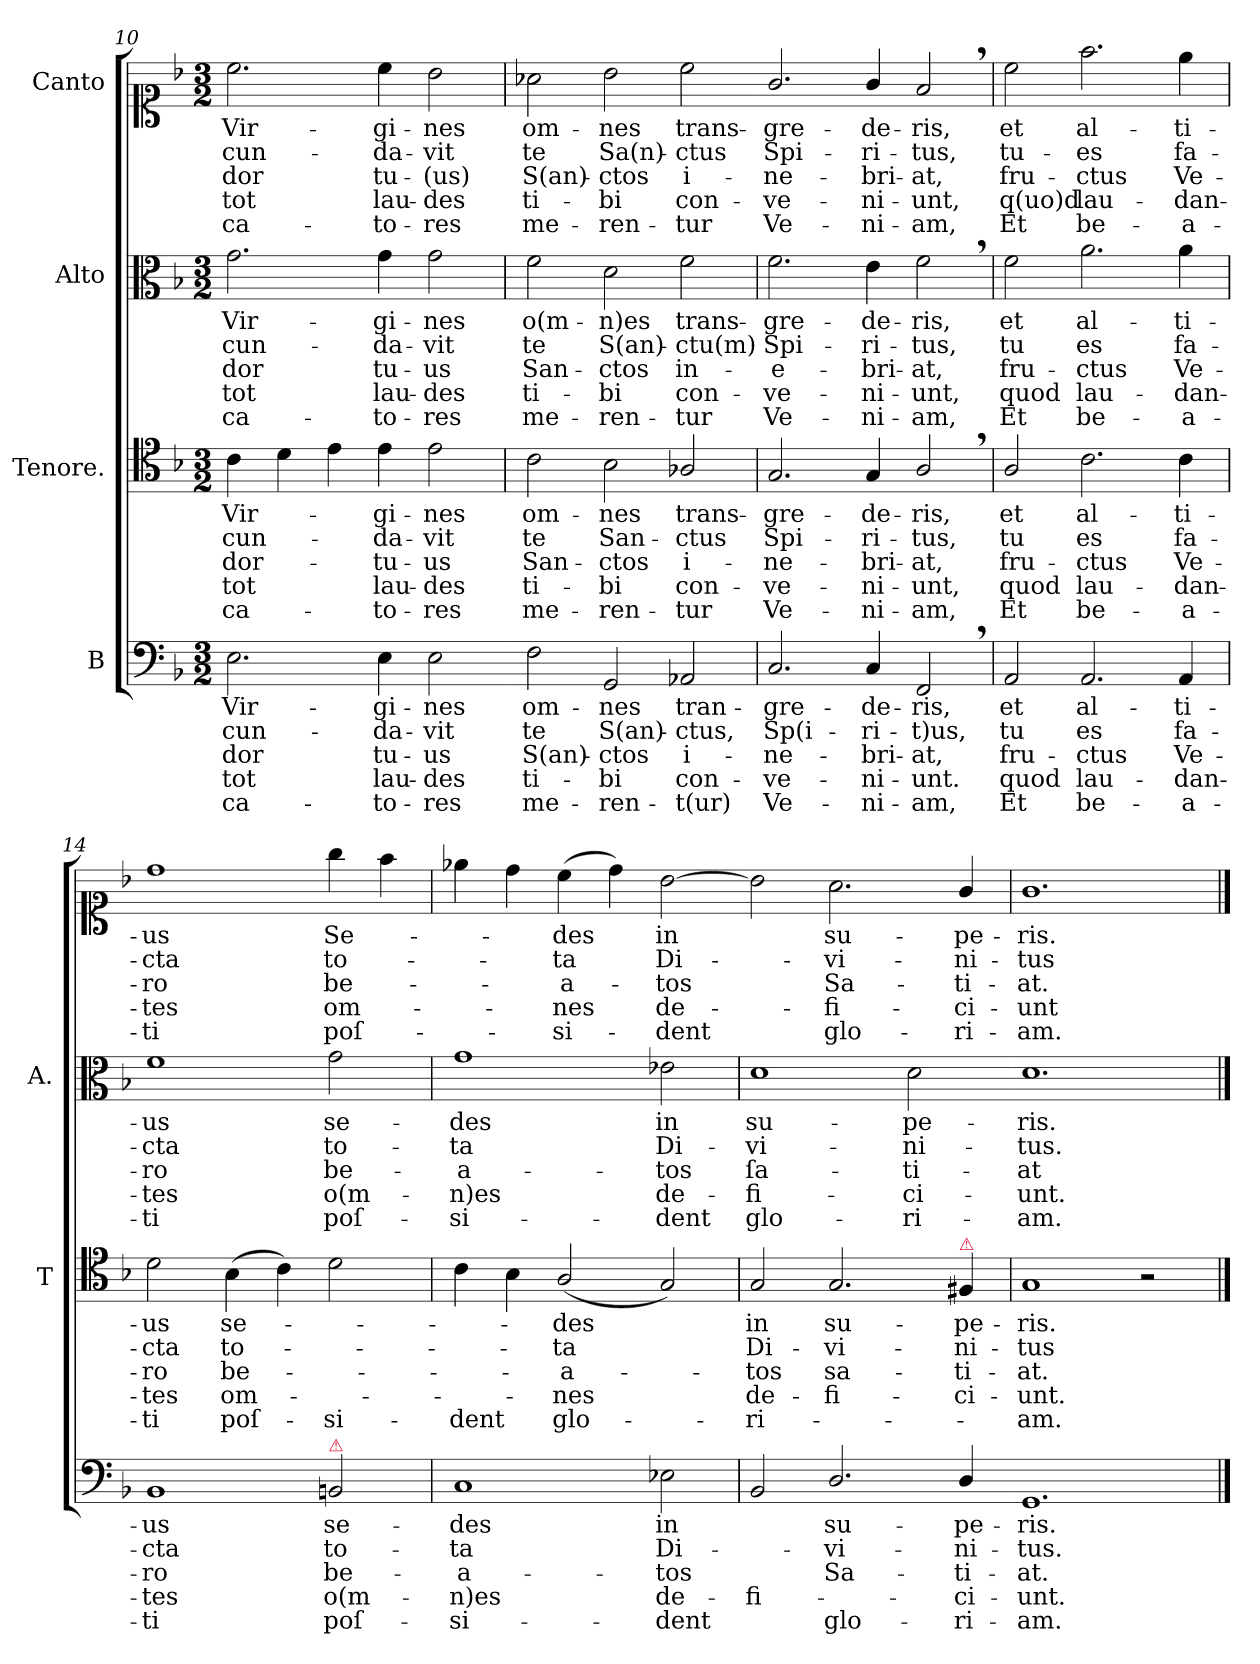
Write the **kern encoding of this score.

**kern	**text	**text	**text	**text	**text	**kern	**text	**text	**text	**text	**text	**kern	**text	**text	**text	**text	**text	**kern	**text	**text	**text	**text	**text
*part4	*part4	*part4	*part4	*part4	*part4	*part3	*part3	*part3	*part3	*part3	*part3	*part2	*part2	*part2	*part2	*part2	*part2	*part1	*part1	*part1	*part1	*part1	*part1
*staff4	*staff4	*staff4	*staff4	*staff4	*staff4	*staff3	*staff3	*staff3	*staff3	*staff3	*staff3	*staff2	*staff2	*staff2	*staff2	*staff2	*staff2	*staff1	*staff1	*staff1	*staff1	*staff1	*staff1
*I"B	*	*	*	*	*	*I"Tenore.	*	*	*	*	*	*I"Alto	*	*	*	*	*	*I"Canto	*	*	*	*	*
*	*	*	*	*	*	*I'T	*	*	*	*	*	*I'A.	*	*	*	*	*	*	*	*	*	*	*
*clefF4	*	*	*	*	*	*clefC4	*	*	*	*	*	*clefC3	*	*	*	*	*	*clefC1	*	*	*	*	*
*k[b-]	*	*	*	*	*	*k[b-]	*	*	*	*	*	*k[b-]	*	*	*	*	*	*k[b-]	*	*	*	*	*
*M3/2	*	*	*	*	*	*M3/2	*	*	*	*	*	*M3/2	*	*	*	*	*	*M3/2	*	*	*	*	*
=10	=10	=10	=10	=10	=10	=10	=10	=10	=10	=10	=10	=10	=10	=10	=10	=10	=10	=10	=10	=10	=10	=10	=10
2.E\	Vir-	-cun-	-dor	tot	-ca-	4c\	Vir-	-cun-	-dor-	tot	-ca-	2.g\	Vir-	-cun-	-dor	tot	-ca-	2.cc\	Vir-	-cun-	-dor	tot	-ca-
.	.	.	.	.	.	4d\	.	.	.	.	.	.	.	.	.	.	.	.	.	.	.	.	.
.	.	.	.	.	.	4e\	.	.	.	.	.	.	.	.	.	.	.	.	.	.	.	.	.
4E\	-gi-	-da-	tu-	lau-	-to-	4e\	-gi-	-da-	-tu-	lau-	-to-	4g\	-gi-	-da-	tu-	lau-	-to-	4cc\	-gi-	-da-	tu-	lau-	-to-
2E\	-nes	-vit	-us	-des	-res	2e\	-nes	-vit	-us	-des	-res	2g\	-nes	-vit	-us	-des	-res	2b-\	-nes	-vit	-(us)	-des	-res
=11-	=11	=11	=11	=11	=11	=11	=11	=11	=11	=11	=11	=11	=11	=11	=11	=11	=11	=11	=11	=11	=11	=11	=11
2F\	om-	te	S(an)-	ti-	me-	2c\	om-	te	San-	ti-	me-	2f\	o(m-	te	San-	ti-	me-	2a-X\	om-	te	S(an)-	ti-	me-
2GG/	-nes	S(an)-	-ctos	-bi	-ren-	2B-\	-nes	San-	-ctos	-bi	-ren-	2d\	-n)es	S(an)-	-ctos	-bi	-ren-	2b-\	-nes	Sa(n)-	-ctos	-bi	-ren-
2AA-X/	tran-	-ctus,	i-	con-	-t(ur)	2A-X/	trans-	-ctus	i-	con-	-tur	2f\	trans-	-ctu(m)	in-	con-	-tur	2cc\	trans-	-ctus	i-	con-	-tur
=12	=12-	=12-	=12-	=12-	=12-	=12	=12-	=12-	=12-	=12-	=12-	=12	=12-	=12-	=12-	=12-	=12-	=12-	=12-	=12-	=12-	=12-	=12-
2.C/	-gre-	Sp(i-	-ne-	-ve-	Ve-	2.G/	gre-	Spi-	-ne-	-ve-	Ve-	2.f\	-gre-	Spi-	-e-	-ve-	Ve-	2.g/	-gre-	Spi-	-ne-	-ve-	Ve-
4C/	-de-	-ri-	-bri-	-ni-	-ni-	4G/	-de-	-ri-	-bri-	-ni-	-ni-	4e\	-de-	-ri-	-bri-	-ni-	-ni-	4g/	-de-	-ri-	-bri-	-ni-	-ni-
2FF,</	-ris,	-t)us,	-at,	-unt.	-am,	2A,</	-ris,	-tus,	-at,	-unt,	-am,	2f,<\	-ris,	-tus,	-at,	-unt,	-am,	2f,</	-ris,	-tus,	-at,	-unt,	-am,
=13	=13	=13	=13	=13	=13	=13	=13	=13	=13	=13	=13	=13	=13	=13	=13	=13	=13	=13	=13	=13	=13	=13	=13
2AA/	et	tu	fru-	quod	Et	2A/	et	tu	fru-	quod	Et	2f\	et	tu	fru-	quod	Et	2cc\	et	tu-	fru-	q(uo)d	Et
2.AA/	al-	es	-ctus	lau-	be-	2.c\	al-	es	-ctus	lau-	be-	2.a\	al-	es	-ctus	lau-	be-	2.ff\	al-	-es	-ctus	lau-	be-
4AA/	-ti-	fa-	Ve-	-dan-	-a-	4c\	-ti-	fa-	Ve-	-dan-	-a-	4a\	-ti-	fa-	Ve-	-dan-	-a-	4ee\	-ti-	fa-	Ve-	-dan-	-a-
=14	=14	=14	=14	=14	=14	=14	=14	=14	=14	=14	=14	=14	=14	=14	=14	=14	=14	=14	=14	=14	=14	=14	=14
1BB-	-us	-cta	-ro	-tes	-ti	2d\	-us	-cta	-ro	-tes	-ti	1f	-us	-cta	-ro	-tes	-ti	1dd	-us	-cta	-ro	-tes	-ti
.	.	.	.	.	.	(4B-\	se-	to-	be-	om-	poſ-	.	.	.	.	.	.	.	.	.	.	.	.
.	.	.	.	.	.	4c\)	.	.	.	.	.	.	.	.	.	.	.	.	.	.	.	.	.
!LO:TX:a:color=crimson:t=⚠	!	!	!	!	!	!	!	!	!	!	!	!	!	!	!	!	!	!	!	!	!	!	!
2BBn/	se-	to-	be-	o(m-	poſ-	2d\	.	.	.	.	-si-	2g\	se-	to-	be-	o(m-	poſ-	4gg\	Se-	to-	be-	om-	poſ-
.	.	.	.	.	.	.	.	.	.	.	.	.	.	.	.	.	.	4ff\	.	.	.	.	.
=15	=15	=15	=15	=15	=15	=15	=15	=15	=15	=15	=15	=15	=15	=15	=15	=15	=15	=15	=15	=15	=15	=15	=15
1C	-des	-ta	-a-	-n)es	-si-	4c\	.	.	.	.	-dent	1g	-des	-ta	-a-	-n)es	-si-	4ee-X\	.	.	.	.	.
.	.	.	.	.	.	4B-\	.	.	.	.	.	.	.	.	.	.	.	4dd\	.	.	.	.	.
.	.	.	.	.	.	(2A/	-des	-ta	-a-	-nes	glo-	.	.	.	.	.	.	(4cc\	-des	-ta	-a-	-nes	-si-
.	.	.	.	.	.	.	.	.	.	.	.	.	.	.	.	.	.	4dd\)	.	.	.	.	.
2E-X\	in	Di-	-tos	de-	-dent	2G/)	.	.	.	.	.	2e-X\	in	Di-	-tos	de-	-dent	[2b-\	in	Di-	-tos	de-	-dent
=16	=16-	=16-	=16-	=16-	=16-	=16	=16-	=16-	=16-	=16-	=16-	=16	=16-	=16-	=16-	=16-	=16-	=16-	=16-	=16-	=16-	=16-	=16-
2BB-/	.	.	.	-fi-	.	2G/	in	Di-	-tos	de-	ri-	1d	su-	-vi-	ſa-	-fi-	glo-	2b-\]	.	.	.	.	.
2.D/	su-	-vi-	Sa-	.	glo-	2.G/	su-	-vi-	sa-	-fi-	.	.	.	.	.	.	.	2.a\	su-	-vi-	Sa-	-fi-	glo-
.	.	.	.	.	.	.	.	.	.	.	.	2d\	-pe-	-ni-	-ti-	-ci-	-ri-	.	.	.	.	.	.
!	!	!	!	!	!	!LO:TX:a:color=crimson:t=⚠	!	!	!	!	!	!	!	!	!	!	!	!	!	!	!	!	!
4D/	-pe-	-ni-	-ti-	-ci-	-ri-	4F#X/	-pe-	-ni-	-ti-	-ci-	.	.	.	.	.	.	.	4g/	-pe-	-ni-	-ti-	-ci-	-ri-
=17-	=17	=17	=17	=17	=17	=17	=17	=17	=17	=17	=17	=17-	=17	=17	=17	=17	=17	=17	=17	=17	=17	=17	=17
1.GG	-ris.	-tus.	-at.	-unt.	-am.	1G	-ris.	-tus	-at.	-unt.	-am.	1.d	-ris.	-tus.	-at	-unt.	-am.	1.g	-ris.	-tus	-at.	-unt	-am.
.	.	.	.	.	.	2r	.	.	.	.	.	.	.	.	.	.	.	.	.	.	.	.	.
==	==	==	==	==	==	==	==	==	==	==	==	==	==	==	==	==	==	==	==	==	==	==	==
*-	*-	*-	*-	*-	*-	*-	*-	*-	*-	*-	*-	*-	*-	*-	*-	*-	*-	*-	*-	*-	*-	*-	*-
